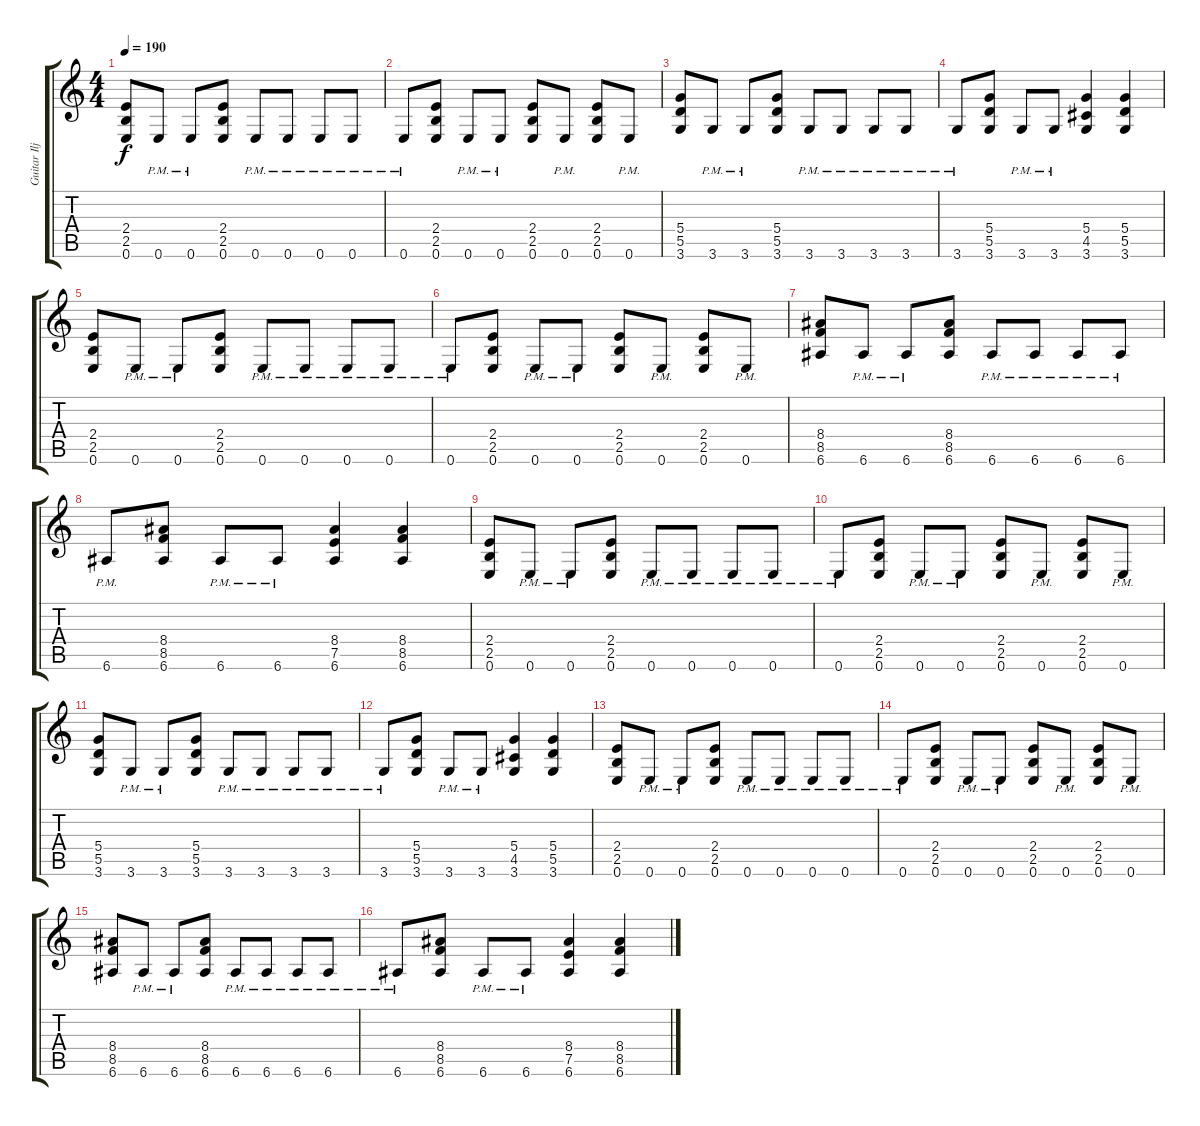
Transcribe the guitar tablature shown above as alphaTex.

\track ("Guitar Ilja" "Guitar Ilj") {instrument distortionguitar}
\staff {score tabs}
\tuning (E4 B3 G3 D3 A2 E2) {hide}
\ts (4 4)
\tempo 190
\clef g2
\ks c
(2.4 2.5 0.6).8{dy f} 0.6{pm}.8 0.6{pm}.8 (2.4 2.5 0.6).8 0.6{pm}.8 0.6{pm}.8 0.6{pm}.8 0.6{pm}.8 |
0.6{pm}.8 (2.4 2.5 0.6).8 0.6{pm}.8 0.6{pm}.8 (2.4 2.5 0.6).8 0.6{pm}.8 (2.4 2.5 0.6).8 0.6{pm}.8 |
(5.4 5.5 3.6).8 3.6{pm}.8 3.6{pm}.8 (5.4 5.5 3.6).8 3.6{pm}.8 3.6{pm}.8 3.6{pm}.8 3.6{pm}.8 |
3.6{pm}.8 (5.4 5.5 3.6).8 3.6{pm}.8 3.6{pm}.8 (5.4 4.5 3.6).4 (5.4 5.5 3.6).4 |
(2.4 2.5 0.6).8 0.6{pm}.8 0.6{pm}.8 (2.4 2.5 0.6).8 0.6{pm}.8 0.6{pm}.8 0.6{pm}.8 0.6{pm}.8 |
0.6{pm}.8 (2.4 2.5 0.6).8 0.6{pm}.8 0.6{pm}.8 (2.4 2.5 0.6).8 0.6{pm}.8 (2.4 2.5 0.6).8 0.6{pm}.8 |
(8.4 8.5 6.6).8 6.6{pm}.8 6.6{pm}.8 (8.4 8.5 6.6).8 6.6{pm}.8 6.6{pm}.8 6.6{pm}.8 6.6{pm}.8 |
6.6{pm}.8 (8.4 8.5 6.6).8 6.6{pm}.8 6.6{pm}.8 (8.4 7.5 6.6).4 (8.4 8.5 6.6).4 |
(2.4 2.5 0.6).8 0.6{pm}.8 0.6{pm}.8 (2.4 2.5 0.6).8 0.6{pm}.8 0.6{pm}.8 0.6{pm}.8 0.6{pm}.8 |
0.6{pm}.8 (2.4 2.5 0.6).8 0.6{pm}.8 0.6{pm}.8 (2.4 2.5 0.6).8 0.6{pm}.8 (2.4 2.5 0.6).8 0.6{pm}.8 |
(5.4 5.5 3.6).8 3.6{pm}.8 3.6{pm}.8 (5.4 5.5 3.6).8 3.6{pm}.8 3.6{pm}.8 3.6{pm}.8 3.6{pm}.8 |
3.6{pm}.8 (5.4 5.5 3.6).8 3.6{pm}.8 3.6{pm}.8 (5.4 4.5 3.6).4 (5.4 5.5 3.6).4 |
(2.4 2.5 0.6).8 0.6{pm}.8 0.6{pm}.8 (2.4 2.5 0.6).8 0.6{pm}.8 0.6{pm}.8 0.6{pm}.8 0.6{pm}.8 |
0.6{pm}.8 (2.4 2.5 0.6).8 0.6{pm}.8 0.6{pm}.8 (2.4 2.5 0.6).8 0.6{pm}.8 (2.4 2.5 0.6).8 0.6{pm}.8 |
(8.4 8.5 6.6).8 6.6{pm}.8 6.6{pm}.8 (8.4 8.5 6.6).8 6.6{pm}.8 6.6{pm}.8 6.6{pm}.8 6.6{pm}.8 |
6.6{pm}.8 (8.4 8.5 6.6).8 6.6{pm}.8 6.6{pm}.8 (8.4 7.5 6.6).4 (8.4 8.5 6.6).4
